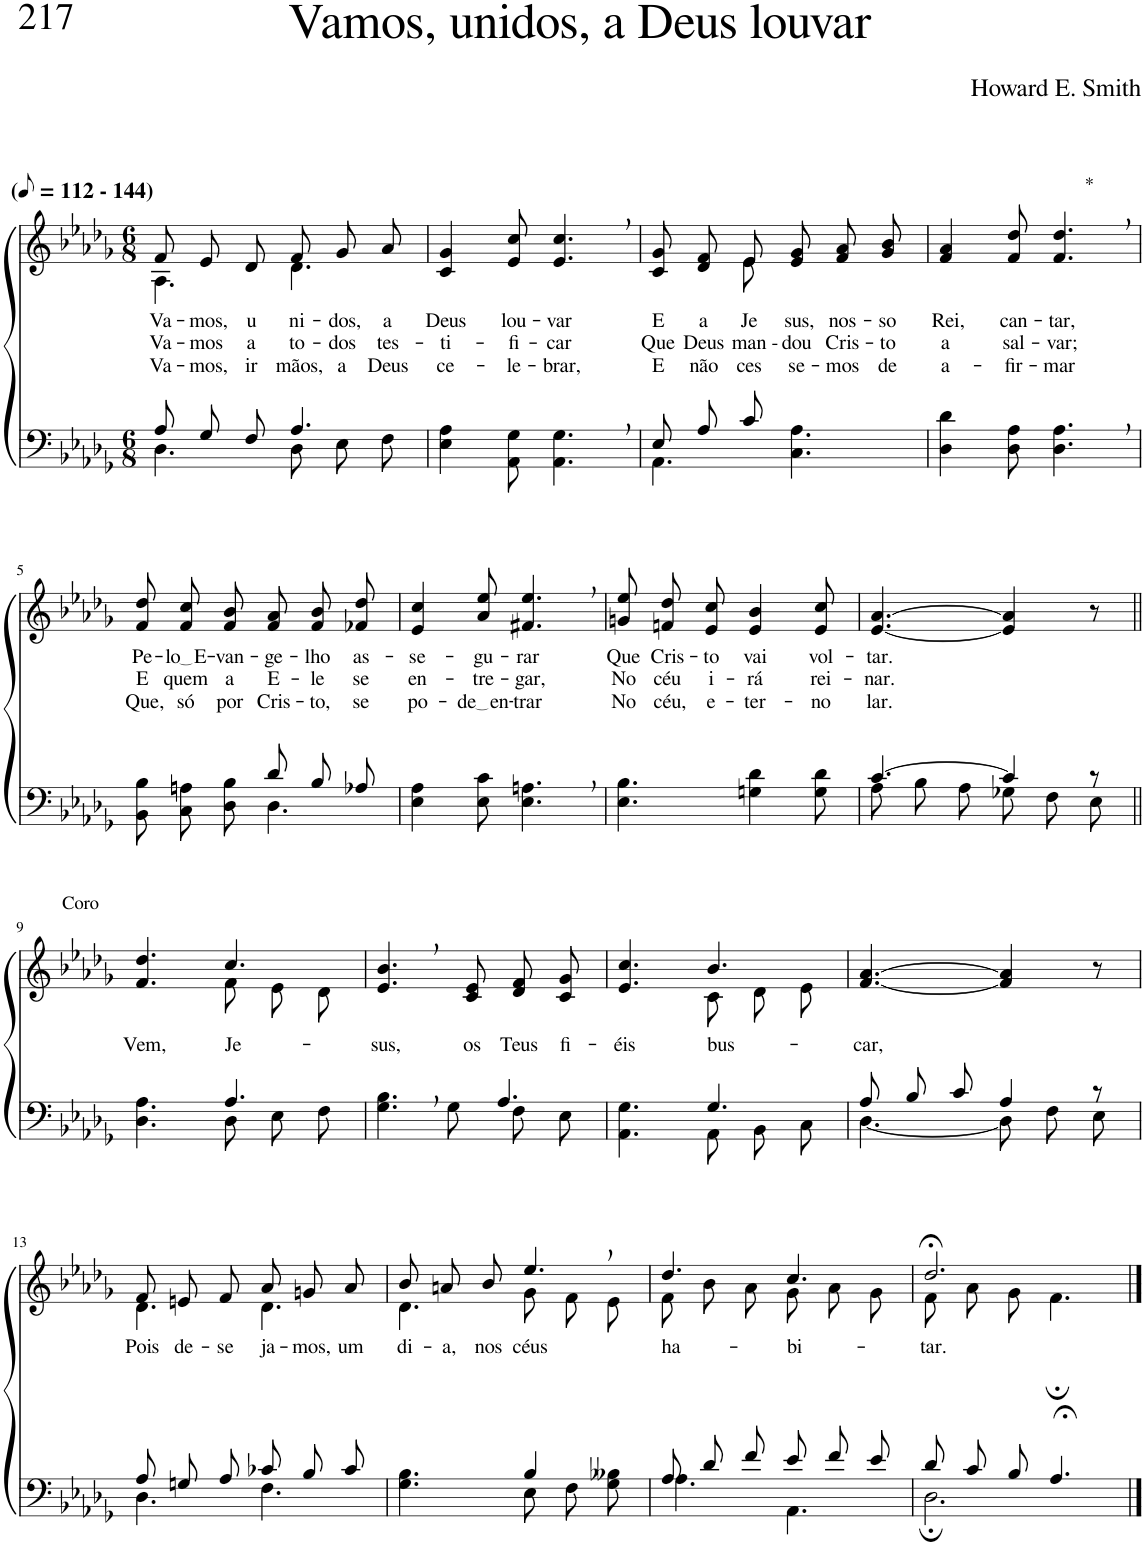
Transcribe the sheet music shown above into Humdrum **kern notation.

**kern	**kern	**text	**text	**text
*part2	*part1	*part1	*part1	*part1
*staff2	*staff1	*staff1	*staff1	*staff1
*I"Parte III e IV	*I"Parte I e II	*	*	*
*clefF4	*clefG2	*	*	*
*k[b-e-a-d-g-]	*k[b-e-a-d-g-]	*	*	*
*M6/8	*M6/8	*	*	*
*MM56	*MM56	*	*	*
=1	=1	=1	=1	=1
*^	*^	*	*	*
!	!	!LO:TX:a:B:t=(	!	!	!	!
!	!	!LO:TX:a:B:t=- 144)	!	!	!	!
!	!	!	!	!LO:LY:b	!LO:LY:b	!LO:LY:b
8A-/L	4.D-\	8f/L	4.A-\	Va-	Va-	Va-
!	!	!	!	!LO:LY:b	!LO:LY:b	!LO:LY:b
8G-/	.	8e-/	.	-mos,	-mos	-mos,
!	!	!	!	!LO:LY:b	!LO:LY:b	!LO:LY:b
8F/J	.	8d-/J	.	u-	a	ir-
!	!	!	!	!LO:LY:b	!LO:LY:b	!LO:LY:b
4.A-/	8D-\L	8f/L	4.d-\	-ni-	to-	-mãos,
!	!	!	!	!LO:LY:b	!LO:LY:b	!LO:LY:b
.	8E-\	8g-/	.	-dos,	-dos	a
!	!	!	!	!LO:LY:b	!LO:LY:b	!LO:LY:b
.	8F\J	8a-/J	.	a	tes-	Deus
*	*	*v	*v	*	*	*
=2	=2	=2	=2	=2	=2
!	!	!	!LO:LY:b	!LO:LY:b	!LO:LY:b
*v	*v	*	*	*	*
4E-\ 4A-\	4c/ 4g-/	Deus	-ti-	ce-
!	!	!LO:LY:b	!LO:LY:b	!LO:LY:b
8AA-\ 8G-\	8e-/ 8cc/	lou-	-fi-	-le-
!	!	!LO:LY:b	!LO:LY:b	!LO:LY:b
4.AA-\, 4.G-\,	4.e-/, 4.cc/,	-var	-car	-brar,
=3	=3	=3	=3	=3
*^	*	*	*	*
!	!	!	!LO:LY:b	!LO:LY:b	!LO:LY:b
*	*	*^	*	*	*
8E-/L	4.AA-\	8c/ 8g-/L	4ryy	E	Que	E
!	!	!	!	!LO:LY:b	!LO:LY:b	!LO:LY:b
8A-/	.	8d-/ 8f/	.	a	Deus	não
!	!	!	!	!LO:LY:b	!LO:LY:b	!LO:LY:b
8c/J	.	8e-/J	8e-\	Je-	-man --	ces-
!	!	!	!	!LO:LY:b	!LO:LY:b	!LO:LY:b
4.ryy	4.C\ 4.A-\	8e-/ 8g-/L	4.ryy	-sus,	-dou	-se-
!	!	!	!	!LO:LY:b	!LO:LY:b	!LO:LY:b
.	.	8f/ 8a-/	.	nos-	Cris-	-mos
!	!	!	!	!LO:LY:b	!LO:LY:b	!LO:LY:b
.	.	8g-/ 8b-/J	.	-so	-to	de
*v	*v	*	*	*	*	*
*	*v	*v	*	*	*
=4	=4	=4	=4	=4
!	!	!LO:LY:b	!LO:LY:b	!LO:LY:b
4D-\ 4d-\	4f/ 4a-/	Rei,	a	a-
!	!	!LO:LY:b	!LO:LY:b	!LO:LY:b
8D-\ 8A-\	8f/ 8dd-/	can-	sal-	-fir-
!	!LO:TX:a:t=*	!	!	!
!	!	!LO:LY:b	!LO:LY:b	!LO:LY:b
4.D-\, 4.A-\,	4.f/, 4.dd-/,	-tar,	-var;	-mar
!!LO:LB:g=z
=5	=5	=5	=5	=5
*^	*	*	*	*
!	!	!	!LO:LY:b	!LO:LY:b	!LO:LY:b
4.ryy	8BB-\ 8B-\L	8f/ 8dd-/L	Pe-	E	Que,
!	!	!	!LO:LY:b	!LO:LY:b	!LO:LY:b
.	8C\ 8An\	8f/ 8cc/	lo E	quem	só
!	!	!	!LO:LY:b	!LO:LY:b	!LO:LY:b
.	8D-\ 8B-\J	8f/ 8b-/J	-van-	a	por
!	!	!	!LO:LY:b	!LO:LY:b	!LO:LY:b
8d-/L	4.D-\	8f/ 8a-/L	-ge-	E-	Cris-
!	!	!	!LO:LY:b	!LO:LY:b	!LO:LY:b
8B-/	.	8f/ 8b-/	-lho	-le	-to,
!	!	!	!LO:LY:b	!LO:LY:b	!LO:LY:b
8A-X/J	.	8f-X/ 8dd-/J	as-	se	se
*v	*v	*	*	*	*
=6	=6	=6	=6	=6
!	!	!LO:LY:b	!LO:LY:b	!LO:LY:b
4E-\ 4A-\	4e-/ 4cc/	-se-	en-	po-
!	!	!LO:LY:b	!LO:LY:b	!LO:LY:b
8E-\ 8c\	8a-/ 8ee-/	-gu-	-tre-	de en
!	!	!LO:LY:b	!LO:LY:b	!LO:LY:b
4.E-\, 4.An\,	4.f#X/, 4.ee-/,	-rar	-gar,	-trar
=7	=7	=7	=7	=7
!	!	!LO:LY:b	!LO:LY:b	!LO:LY:b
4.E-\ 4.B-\	8gn/ 8ee-/L	Que	No	No
!	!	!LO:LY:b	!LO:LY:b	!LO:LY:b
.	8fn/ 8dd-/	Cris-	céu	céu,
!	!	!LO:LY:b	!LO:LY:b	!LO:LY:b
.	8e-/ 8cc/J	-to	i-	e-
!	!	!LO:LY:b	!LO:LY:b	!LO:LY:b
4Gn\ 4d-\	4e-/ 4b-/	vai	-rá	-ter-
!	!	!LO:LY:b	!LO:LY:b	!LO:LY:b
8G\ 8d-\	8e-/ 8cc/	vol-	rei-	-no
=8	=8	=8	=8	=8
*^	*	*	*	*
!	!	!	!LO:LY:b	!LO:LY:b	!LO:LY:b
[4.c/	8A-\L	[4.e-/ [4.a-/	-tar.	-nar.	lar.
.	8B-\	.	.	.	.
.	8A-\J	.	.	.	.
4c/]	8G-X\L	4e-/] 4a-/]	.	.	.
.	8F\	.	.	.	.
8r	8E-\J	8r	.	.	.
!!LO:LB:g=z
=9||	=9||	=9||	=9||	=9||	=9||
!	!	!LO:TX:a:t=Coro	!	!	!
!	!	!	!LO:LY:b	!	!
*	*	*^	*	*	*
4.ryy	4.D-\ 4.A-\	4.f/ 4.dd-/	4.ryy	Vem,	.	.
!	!	!	!	!LO:LY:b	!	!
4.A-/	8D-\L	4.cc/	8f\L	Je-	.	.
.	8E-\	.	8e-\	.	.	.
.	8F\J	.	8d-\J	.	.	.
=10	=10	=10	=10	=10	=10	=10
!	!	!	!	!LO:LY:b	!	!
*	*	*v	*v	*	*	*
4.ryy	4.G-\ 4.B-\	4.e-/, 4.b-/,	-sus,	.	.
!	!	!	!LO:LY:b	!	!
4.A-/	8G-\L	8c/ 8e-/L	os	.	.
!	!	!	!LO:LY:b	!	!
.	8F\	8d-/ 8f/	Teus	.	.
!	!	!	!LO:LY:b	!	!
.	8E-\J	8c/ 8g-/J	fi-	.	.
=11	=11	=11	=11	=11	=11
!	!	!	!LO:LY:b	!	!
*	*	*^	*	*	*
4.ryy	4.AA-\ 4.G-\	4.e-/ 4.cc/	4.ryy	-éis	.	.
!	!	!	!	!LO:LY:b	!	!
4.G-/	8AA-\L	4.b-/	8c\L	bus-	.	.
.	8BB-\	.	8d-\	.	.	.
.	8C\J	.	8e-\J	.	.	.
=12	=12	=12	=12	=12	=12	=12
!	!	!	!	!LO:LY:b	!	!
*	*	*v	*v	*	*	*
8A-/L	[4.D-\	[4.f/ [4.a-/	-car,	.	.
8B-/	.	.	.	.	.
8c/J	.	.	.	.	.
4A-/	8D-\L]	4f/] 4a-/]	.	.	.
.	8F\	.	.	.	.
8r	8E-\J	8r	.	.	.
!!LO:LB:g=z
=13	=13	=13	=13	=13	=13
*	*	*^	*	*	*
!	!	!	!	!LO:LY:b	!	!
8A-/L	4.D-\	8f/L	4.d-\	Pois	.	.
!	!	!	!	!LO:LY:b	!	!
8Gn/	.	8en/	.	de-	.	.
!	!	!	!	!LO:LY:b	!	!
8A-/J	.	8f/J	.	-se-	.	.
!	!	!	!	!LO:LY:b	!	!
8c-X/L	4.F\	8a-/L	4.d-\	-ja-	.	.
!	!	!	!	!LO:LY:b	!	!
8B-/	.	8gn/	.	-mos,	.	.
!	!	!	!	!LO:LY:b	!	!
8c-/J	.	8a-/J	.	um	.	.
=14	=14	=14	=14	=14	=14	=14
!	!	!	!	!LO:LY:b	!	!
4.ryy	4.G-\ 4.B-\	8b-/L	4.d-\	di-	.	.
!	!	!	!	!LO:LY:b	!	!
.	.	8an/	.	-a,	.	.
!	!	!	!	!LO:LY:b	!	!
.	.	8b-/J	.	nos	.	.
!	!	!	!	!LO:LY:b	!	!
4B-/	8E-\L	4.ee-,/	8g-\L	céus	.	.
.	8F\	.	8f\	.	.	.
8ryy	8G-\ 8B--X\J	.	8e-\J	.	.	.
=15	=15	=15	=15	=15	=15	=15
!	!	!	!	!LO:LY:b	!	!
8A-/L	4.A-\	4.dd-/	8f\L	ha-	.	.
8d-/	.	.	8b-\	.	.	.
8f/J	.	.	8a-\J	.	.	.
!	!	!	!	!LO:LY:b	!	!
8e-/L	4.AA-\	4.cc/	8g-\L	-bi-	.	.
8f/	.	.	8a-\	.	.	.
8e-/J	.	.	8g-\J	.	.	.
=16	=16	=16	=16	=16	=16	=16
!	!	!	!	!LO:LY:b	!	!
8d-/L	2.D-;\	2.dd-;</	8f\L	-tar.	.	.
8c/	.	.	8a-\	.	.	.
8B-/J	.	.	8g-\J	.	.	.
4.A-;</	.	.	4.f;\	.	.	.
*v	*v	*	*	*	*	*
*	*v	*v	*	*	*
==	==	==	==	==
*-	*-	*-	*-	*-
